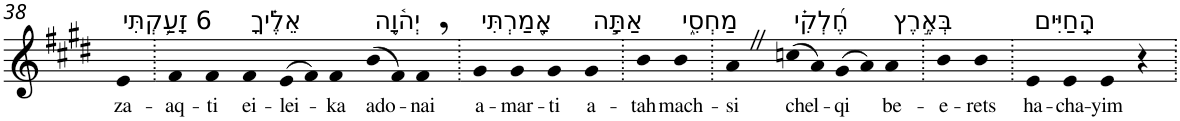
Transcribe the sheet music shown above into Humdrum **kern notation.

**kern	**text
*part1	*part1
*staff1	*staff1
*I"Piano	*
*I'Pno	*
!!LO:PB:g=z
*clefG2	*
*k[f#c#g#d#]	*
*E:	*
=38	=38
!LO:TX:a:t=6 זָעַ֥קְתִּי	!
!	!LO:LY:b
4e	za-
=39.	=39.
!	!LO:LY:b
4f#	-aq-
!	!LO:LY:b
4f#	-ti
!LO:TX:a:t=אֵלֶ֗יךָ	!
!	!LO:LY:b
4f#	ei-
!	!LO:LY:b
(>8e	-lei-
8f#)	.
!	!LO:LY:b
4f#	-ka
!LO:TX:a:t=יְה֫וָ֥ה	!
!	!LO:LY:b
(>8b	ado-
8f#)	.
!	!LO:LY:b
4f#,	-nai
=40.	=40.
!LO:TX:a:t=אָ֭מַרְתִּי	!
!	!LO:LY:b
4g#	a-
!	!LO:LY:b
4g#	-mar-
!	!LO:LY:b
4g#	-ti
!LO:TX:a:t=אַתָּ֣ה	!
!	!LO:LY:b
4g#	a-
=41.	=41.
!	!LO:LY:b
4b	-tah
!LO:TX:a:t=מַחְסִ֑י	!
!	!LO:LY:b
4b	mach-
=42.	=42.
!	!LO:LY:b
4aZ	-si
!LO:TX:a:t=חֶ֝לְקִ֗י	!
!	!LO:LY:b
(>8ccn	chel-
8a)	.
!	!LO:LY:b
(>8g#	-qi
8a)	.
!LO:TX:a:t=בְּאֶ֣רֶץ	!
!	!LO:LY:b
4a	be-
=43.	=43.
!	!LO:LY:b
4b	-e-
!	!LO:LY:b
4b	-rets
=44.	=44.
!LO:TX:a:t=הַֽחַיִּים	!
!	!LO:LY:b
4e	ha-
!	!LO:LY:b
4e	-cha-
!	!LO:LY:b
4e	-yim
4r	.
=.	=.
*-	*-
